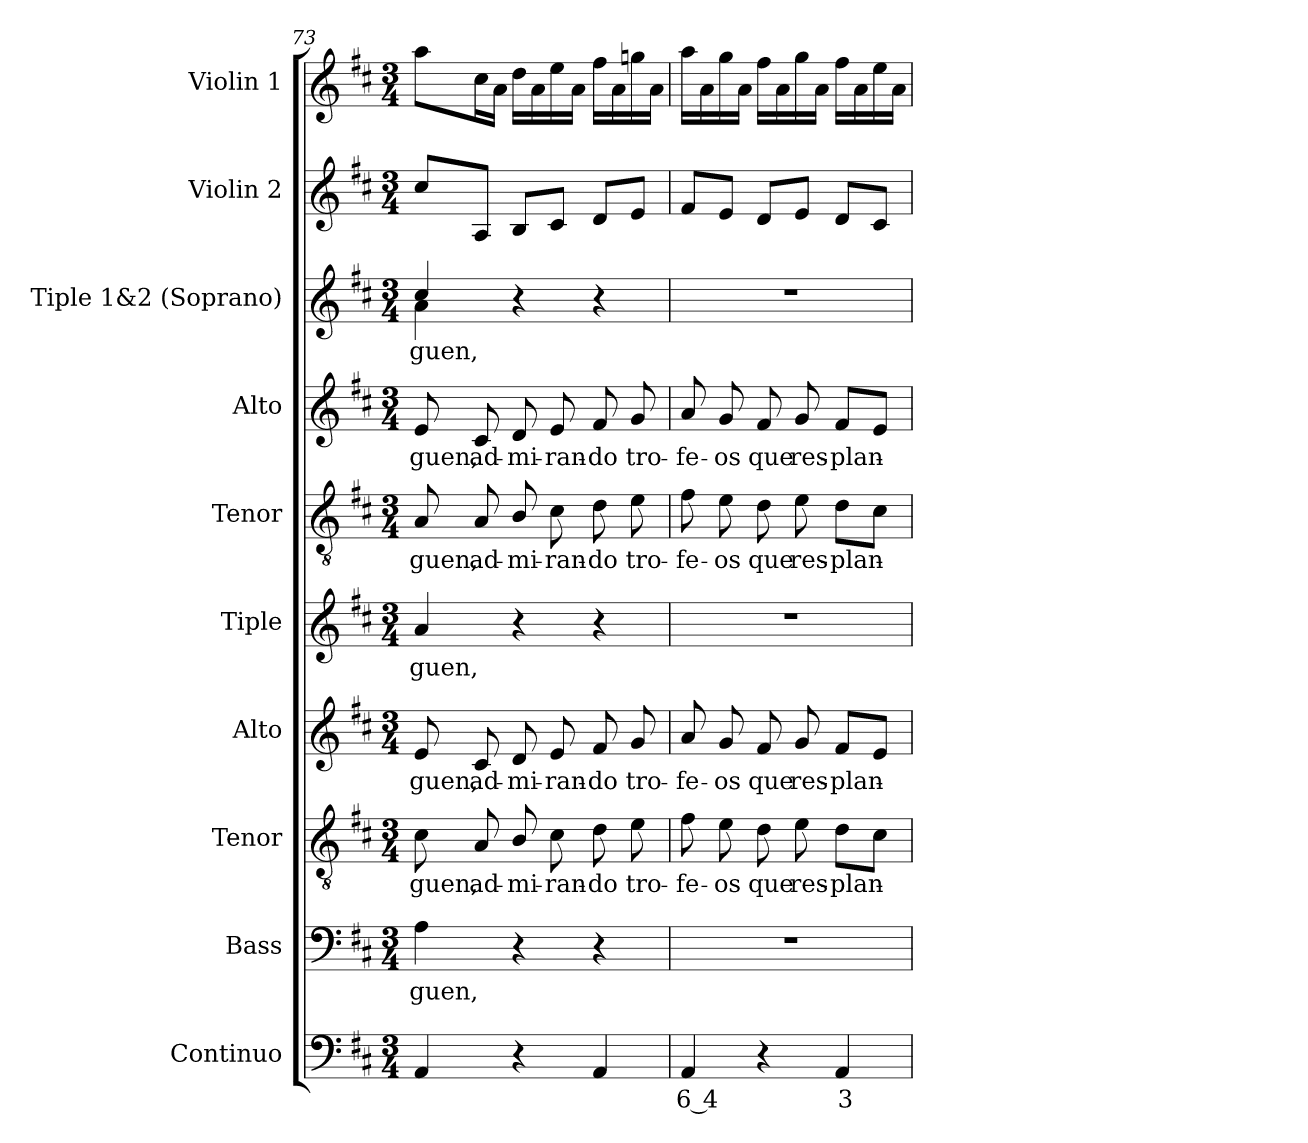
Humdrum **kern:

**kern	**text	**kern	**text	**kern	**text	**kern	**text	**kern	**text	**kern	**text	**kern	**text	**kern	**text	**kern	**kern
*part10	*part10	*part9	*part9	*part8	*part8	*part7	*part7	*part6	*part6	*part5	*part5	*part4	*part4	*part3	*part3	*part2	*part1
*staff10	*staff10	*staff9	*staff9	*staff8	*staff8	*staff7	*staff7	*staff6	*staff6	*staff5	*staff5	*staff4	*staff4	*staff3	*staff3	*staff2	*staff1
*I"Continuo	*	*I"Bass	*	*I"Tenor	*	*I"Alto	*	*I"Tiple	*	*I"Tenor	*	*I"Alto	*	*I"Tiple 1&2 (Soprano)	*	*I"Violin 2	*I"Violin 1
*I'Cont.	*	*I'B.	*	*I'T.	*	*I'A.	*	*	*	*I'T.	*	*I'A.	*	*I'S.	*	*I'Vln. 2	*I'Vln. 1
*clefF4	*	*clefF4	*	*clefGv2	*	*clefG2	*	*clefG2	*	*clefGv2	*	*clefG2	*	*clefG2	*	*clefG2	*clefG2
*	*	*	*	*ITrd7c12	*	*	*	*	*	*ITrd7c12	*	*	*	*	*	*	*
*k[f#c#]	*	*k[f#c#]	*	*k[f#c#]	*	*k[f#c#]	*	*k[f#c#]	*	*k[f#c#]	*	*k[f#c#]	*	*k[f#c#]	*	*k[f#c#]	*k[f#c#]
*D:	*	*D:	*	*D:	*	*D:	*	*D:	*	*D:	*	*D:	*	*D:	*	*D:	*D:
*M3/4	*	*M3/4	*	*M3/4	*	*M3/4	*	*M3/4	*	*M3/4	*	*M3/4	*	*M3/4	*	*M3/4	*M3/4
=73	=73	=73	=73	=73	=73	=73	=73	=73	=73	=73	=73	=73	=73	=73	=73	=73	=73
!	!	!	!LO:LY:b:color=#000000	!	!	!	!	!	!	!	!	!	!	!	!	!	!
!	!	!	!	!	!LO:LY:b:color=#000000	!	!	!	!	!	!	!	!	!	!	!	!
!	!	!	!	!	!	!	!LO:LY:b:color=#000000	!	!	!	!	!	!	!	!	!	!
!	!	!	!	!	!	!	!	!	!LO:LY:b:color=#000000	!	!	!	!	!	!	!	!
!	!	!	!	!	!	!	!	!	!	!	!LO:LY:b:color=#000000	!	!	!	!	!	!
!	!	!	!	!	!	!	!	!	!	!	!	!	!LO:LY:b:color=#000000	!	!	!	!
!	!	!	!	!	!	!	!	!	!	!	!	!	!	!	!LO:LY:b:color=#000000	!	!
*	*	*	*	*	*	*	*	*	*	*	*	*	*	*^	*	*	*
4AAi/	.	4Ai\	-guen,	8C#i\	-guen,	8ei/	-guen,	4ai/	-guen,	8AAi/	-guen,	8ei/	-guen,	4cc#i/	4ai\	-guen,	8cc#i/L	8aai\L
!	!	!	!	!	!LO:LY:b:color=#000000	!	!	!	!	!	!	!	!	!	!	!	!	!
!	!	!	!	!	!	!	!LO:LY:b:color=#000000	!	!	!	!	!	!	!	!	!	!	!
!	!	!	!	!	!	!	!	!	!	!	!LO:LY:b:color=#000000	!	!	!	!	!	!	!
!	!	!	!	!	!	!	!	!	!	!	!	!	!LO:LY:b:color=#000000	!	!	!	!	!
.	.	.	.	8AAi/	ad-	8c#i/	ad-	.	.	8AAi/	ad-	8c#i/	ad-	.	.	.	8Ai/J	16cc#i\L
.	.	.	.	.	.	.	.	.	.	.	.	.	.	.	.	.	.	16ai\JJ
!	!	!	!	!	!LO:LY:b:color=#000000	!	!	!	!	!	!	!	!	!	!	!	!	!
!	!	!	!	!	!	!	!LO:LY:b:color=#000000	!	!	!	!	!	!	!	!	!	!	!
!	!	!	!	!	!	!	!	!	!	!	!LO:LY:b:color=#000000	!	!	!	!	!	!	!
!	!	!	!	!	!	!	!	!	!	!	!	!	!LO:LY:b:color=#000000	!	!	!	!	!
4r	.	4r	.	8BBi/	-mi-	8di/	-mi-	4r	.	8BBi/	-mi-	8di/	-mi-	4r	4ryy	.	8Bi/L	16ddi\LL
.	.	.	.	.	.	.	.	.	.	.	.	.	.	.	.	.	.	16ai\
!	!	!	!	!	!LO:LY:b:color=#000000	!	!	!	!	!	!	!	!	!	!	!	!	!
!	!	!	!	!	!	!	!LO:LY:b:color=#000000	!	!	!	!	!	!	!	!	!	!	!
!	!	!	!	!	!	!	!	!	!	!	!LO:LY:b:color=#000000	!	!	!	!	!	!	!
!	!	!	!	!	!	!	!	!	!	!	!	!	!LO:LY:b:color=#000000	!	!	!	!	!
.	.	.	.	8C#i\	-ran-	8ei/	-ran-	.	.	8C#i\	-ran-	8ei/	-ran-	.	.	.	8c#i/J	16eei\
.	.	.	.	.	.	.	.	.	.	.	.	.	.	.	.	.	.	16ai\JJ
!	!	!	!	!	!LO:LY:b:color=#000000	!	!	!	!	!	!	!	!	!	!	!	!	!
!	!	!	!	!	!	!	!LO:LY:b:color=#000000	!	!	!	!	!	!	!	!	!	!	!
!	!	!	!	!	!	!	!	!	!	!	!LO:LY:b:color=#000000	!	!	!	!	!	!	!
!	!	!	!	!	!	!	!	!	!	!	!	!	!LO:LY:b:color=#000000	!	!	!	!	!
4AAi/	.	4r	.	8Di\	-do	8f#i/	-do	4r	.	8Di\	-do	8f#i/	-do	4r	4ryy	.	8di/L	16ff#i\LL
.	.	.	.	.	.	.	.	.	.	.	.	.	.	.	.	.	.	16ai\
!	!	!	!	!	!LO:LY:b:color=#000000	!	!	!	!	!	!	!	!	!	!	!	!	!
!	!	!	!	!	!	!	!LO:LY:b:color=#000000	!	!	!	!	!	!	!	!	!	!	!
!	!	!	!	!	!	!	!	!	!	!	!LO:LY:b:color=#000000	!	!	!	!	!	!	!
!	!	!	!	!	!	!	!	!	!	!	!	!	!LO:LY:b:color=#000000	!	!	!	!	!
.	.	.	.	8Ei\	tro-	8gi/	tro-	.	.	8Ei\	tro-	8gi/	tro-	.	.	.	8ei/J	16ggni\
.	.	.	.	.	.	.	.	.	.	.	.	.	.	.	.	.	.	16ai\JJ
*	*	*	*	*	*	*	*	*	*	*	*	*	*	*v	*v	*	*	*
=74	=74	=74	=74	=74	=74	=74	=74	=74	=74	=74	=74	=74	=74	=74	=74	=74	=74
!	!LO:LY:b:color=#000000	!LO:N:vis=1	!	!	!	!	!	!	!	!	!	!	!	!	!	!	!
!	!	!	!	!	!LO:LY:b:color=#000000	!	!	!	!	!	!	!	!	!	!	!	!
!	!	!	!	!	!	!	!LO:LY:b:color=#000000	!LO:N:vis=1	!	!	!	!	!	!	!	!	!
!	!	!	!	!	!	!	!	!	!	!	!LO:LY:b:color=#000000	!	!	!	!	!	!
!	!	!	!	!	!	!	!	!	!	!	!	!	!LO:LY:b:color=#000000	!LO:N:vis=1	!	!	!
4AAi/	6 4	2.r	.	8F#i\	-fe-	8ai/	-fe-	2.r	.	8F#i\	-fe-	8ai/	-fe-	2.r	.	8f#i/L	16aai\LL
.	.	.	.	.	.	.	.	.	.	.	.	.	.	.	.	.	16ai\
!	!	!	!	!	!LO:LY:b:color=#000000	!	!	!	!	!	!	!	!	!	!	!	!
!	!	!	!	!	!	!	!LO:LY:b:color=#000000	!	!	!	!	!	!	!	!	!	!
!	!	!	!	!	!	!	!	!	!	!	!LO:LY:b:color=#000000	!	!	!	!	!	!
!	!	!	!	!	!	!	!	!	!	!	!	!	!LO:LY:b:color=#000000	!	!	!	!
.	.	.	.	8Ei\	-os	8gi/	-os	.	.	8Ei\	-os	8gi/	-os	.	.	8ei/J	16ggi\
.	.	.	.	.	.	.	.	.	.	.	.	.	.	.	.	.	16ai\JJ
!	!	!	!	!	!LO:LY:b:color=#000000	!	!	!	!	!	!	!	!	!	!	!	!
!	!	!	!	!	!	!	!LO:LY:b:color=#000000	!	!	!	!	!	!	!	!	!	!
!	!	!	!	!	!	!	!	!	!	!	!LO:LY:b:color=#000000	!	!	!	!	!	!
!	!	!	!	!	!	!	!	!	!	!	!	!	!LO:LY:b:color=#000000	!	!	!	!
4r	.	.	.	8Di\	que	8f#i/	que	.	.	8Di\	que	8f#i/	que	.	.	8di/L	16ff#i\LL
.	.	.	.	.	.	.	.	.	.	.	.	.	.	.	.	.	16ai\
!	!	!	!	!	!LO:LY:b:color=#000000	!	!	!	!	!	!	!	!	!	!	!	!
!	!	!	!	!	!	!	!LO:LY:b:color=#000000	!	!	!	!	!	!	!	!	!	!
!	!	!	!	!	!	!	!	!	!	!	!LO:LY:b:color=#000000	!	!	!	!	!	!
!	!	!	!	!	!	!	!	!	!	!	!	!	!LO:LY:b:color=#000000	!	!	!	!
.	.	.	.	8Ei\	res-	8gi/	res-	.	.	8Ei\	res-	8gi/	res-	.	.	8ei/J	16ggi\
.	.	.	.	.	.	.	.	.	.	.	.	.	.	.	.	.	16ai\JJ
!	!LO:LY:b:color=#000000	!	!	!	!	!	!	!	!	!	!	!	!	!	!	!	!
!	!	!	!	!	!LO:LY:b:color=#000000	!	!	!	!	!	!	!	!	!	!	!	!
!	!	!	!	!	!	!	!LO:LY:b:color=#000000	!	!	!	!	!	!	!	!	!	!
!	!	!	!	!	!	!	!	!	!	!	!LO:LY:b:color=#000000	!	!	!	!	!	!
!	!	!	!	!	!	!	!	!	!	!	!	!	!LO:LY:b:color=#000000	!	!	!	!
4AAi/	3	.	.	8Di\L	-plan-	8f#i/L	-plan-	.	.	8Di\L	-plan-	8f#i/L	-plan-	.	.	8di/L	16ff#i\LL
.	.	.	.	.	.	.	.	.	.	.	.	.	.	.	.	.	16ai\
.	.	.	.	8C#i\J	.	8ei/J	.	.	.	8C#i\J	.	8ei/J	.	.	.	8c#i/J	16eei\
.	.	.	.	.	.	.	.	.	.	.	.	.	.	.	.	.	16ai\JJ
=	=	=	=	=	=	=	=	=	=	=	=	=	=	=	=	=	=
*-	*-	*-	*-	*-	*-	*-	*-	*-	*-	*-	*-	*-	*-	*-	*-	*-	*-
